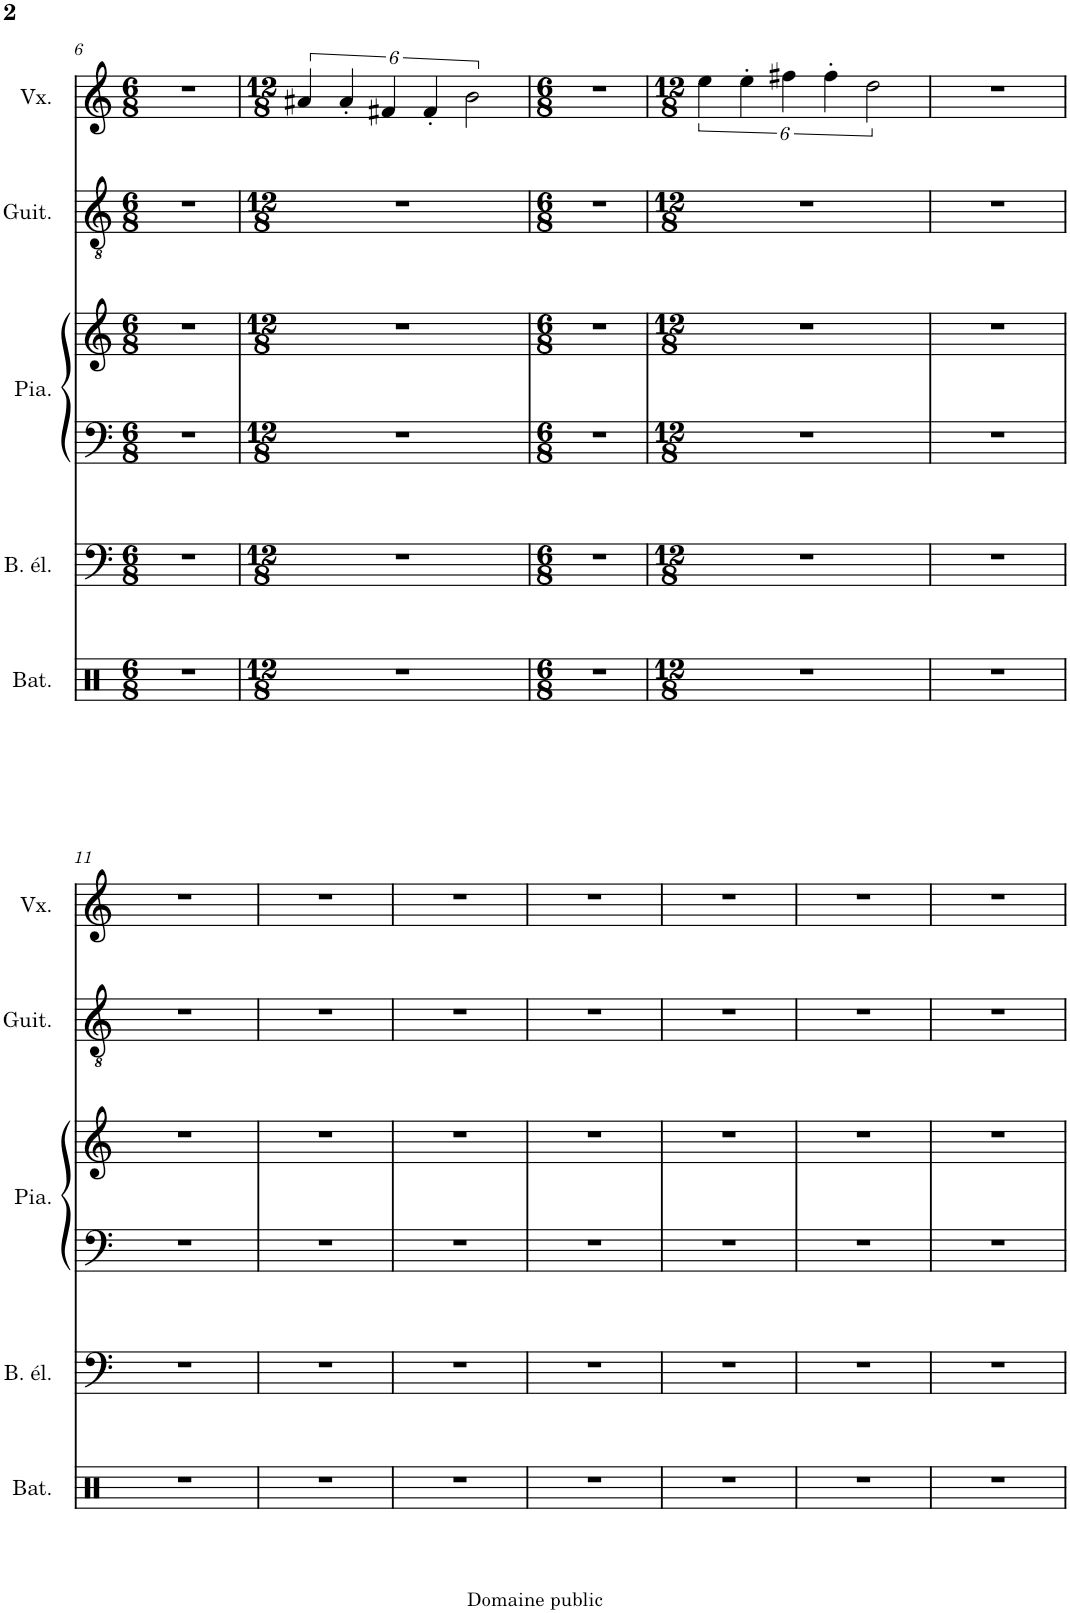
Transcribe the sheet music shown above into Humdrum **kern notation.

**kern	**kern	**kern	**kern	**kern	**kern
*part5	*part4	*part3	*part3	*part2	*part1
*staff6	*staff5	*staff4	*staff3	*staff2	*staff1
*I"Batterie	*I"Basse électrique	*I"Piano	*	*I"Guitare acoustique	*I"Voix
*I'Bat.	*I'B. él.	*I'Pia.	*	*I'Guit.	*I'Vx.
!!LO:PB:g=z
*clefX	*clefF4	*clefF4	*clefG2	*clefGv2	*clefG2
*	*Trd7c12	*	*	*	*
*k[]	*k[]	*k[]	*k[]	*k[]	*k[]
*M6/8	*M6/8	*M6/8	*M6/8	*M6/8	*M6/8
=6	=6	=6	=6	=6	=6
2.r	2.r	2.r	2.r	2.r	2.r
=7	=7	=7	=7	=7	=7
*M12/8	*M12/8	*M12/8	*M12/8	*M12/8	*M12/8
1.r	1.r	1.r	1.r	1.r	4a#X/
.	.	.	.	.	4a#'/
.	.	.	.	.	4f#X/
.	.	.	.	.	4f#'/
.	.	.	.	.	2b\
=8	=8	=8	=8	=8	=8
*M6/8	*M6/8	*M6/8	*M6/8	*M6/8	*M6/8
2.r	2.r	2.r	2.r	2.r	2.r
=9	=9	=9	=9	=9	=9
*M12/8	*M12/8	*M12/8	*M12/8	*M12/8	*M12/8
1.r	1.r	1.r	1.r	1.r	4ee\
.	.	.	.	.	4ee'\
.	.	.	.	.	4ff#X\
.	.	.	.	.	4ff#'\
.	.	.	.	.	2dd\
=10	=10	=10	=10	=10	=10
1.r	1.r	1.r	1.r	1.r	1.r
!!LO:LB:g=z
=11	=11	=11	=11	=11	=11
1.r	1.r	1.r	1.r	1.r	1.r
=12	=12	=12	=12	=12	=12
1.r	1.r	1.r	1.r	1.r	1.r
=13	=13	=13	=13	=13	=13
1.r	1.r	1.r	1.r	1.r	1.r
=14	=14	=14	=14	=14	=14
1.r	1.r	1.r	1.r	1.r	1.r
=15	=15	=15	=15	=15	=15
1.r	1.r	1.r	1.r	1.r	1.r
=16	=16	=16	=16	=16	=16
1.r	1.r	1.r	1.r	1.r	1.r
=17	=17	=17	=17	=17	=17
1.r	1.r	1.r	1.r	1.r	1.r
=	=	=	=	=	=
*-	*-	*-	*-	*-	*-
